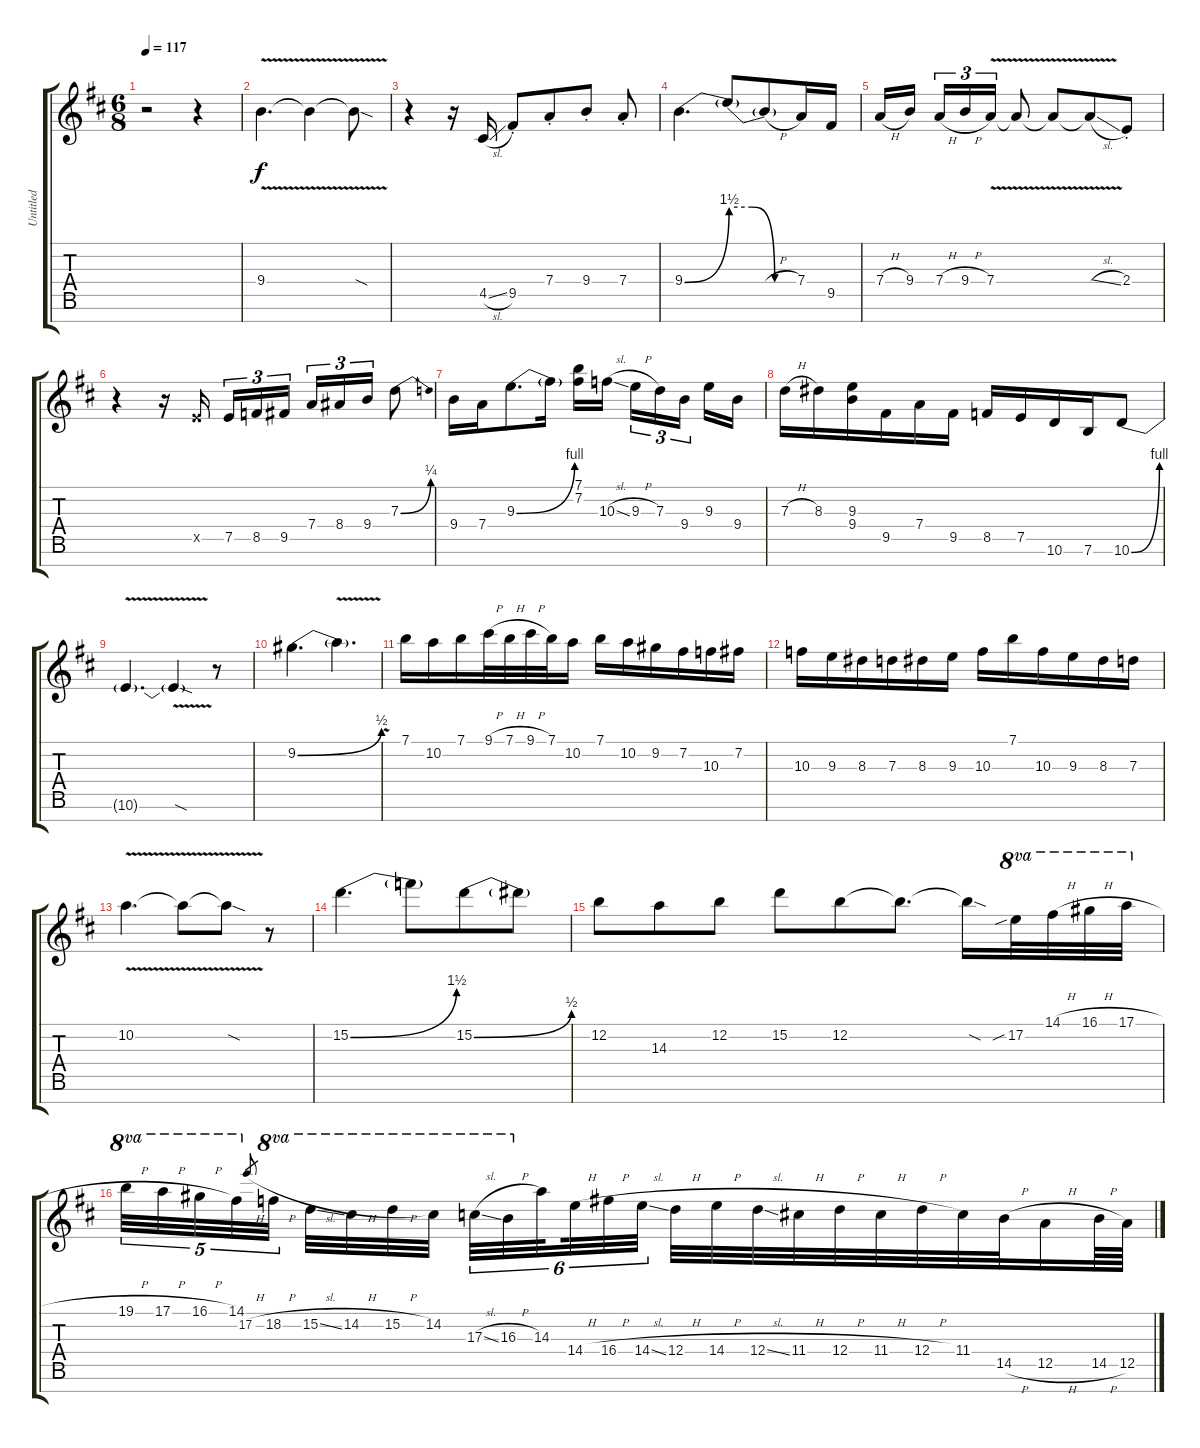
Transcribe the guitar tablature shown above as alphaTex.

\track ("Untitled" "Untitled") {instrument distortionguitar}
\staff {score tabs}
\tuning (E4 B3 G3 D3 A2 E2 B1) {hide}
\ts (6 8)
\tempo 117
\clef g2
\ks d
r.2{dy f} r.4 |
9.4{v}.4{d} 9.4{v t}.4 9.4{sod t}.8 |
r.4 r.16 4.5{sl}.16 9.5{st}.8 7.4{st}.8 9.4{st}.8 7.4{st}.8 |
9.4{be (bend 0 0 60 6)}.4{d} 9.4{be (custom 0 6 20 6 40 0 60 0) t}.8 9.4{h t}.8 7.4.16 9.5.16 |
7.4{h}.16 9.4.16{beam splitsecondary} 7.4{h}.16{tu (3 2)} 9.4{h}.16{tu (3 2)} 7.4{v}.16{tu (3 2)} 7.4{v t}.8 7.4{v t}.8 7.4{sl t}.8 2.4{st}.8 |
r.4 r.16 7.5{x}.16 7.5.16{tu (3 2)} 8.5.16{tu (3 2)} 9.5.16{tu (3 2) beam splitsecondary} 7.4.16{tu (3 2)} 8.4.16{tu (3 2)} 9.4.16{tu (3 2)} 7.3{be (bend 0 0 60 1)}.8 |
9.4.16 7.4.16 9.3{be (bend 0 0 60 4)}.8{d} 9.3{t}.16 (7.1 7.2).16 10.3{sl}.16{beam splitsecondary} 9.3{h}.16{tu (3 2)} 7.3.16{tu (3 2)} 9.4.16{tu (3 2) beam splitsecondary} 9.3.16 9.4.16 |
7.3{h}.16 8.3.16 (9.3 9.4).16 9.5.16 7.4.16 9.5.16 8.5.16 7.5.16 10.6.16 7.6.16 10.6{be (bend 0 0 60 4)}.8 |
10.6{v t}.4{d} 10.6{sod t}.4 r.8 |
9.2{be (bend 0 0 60 2)}.4{d} 9.2{v t}.4{d} |
7.1.16 10.2.16 7.1.16 9.1{h}.32 7.1{h}.32 9.1{h}.32 7.1.32 10.2.16 7.1.16 10.2.16 9.2.16 7.2.16 10.3.16 7.2.16 |
10.3.16 9.3.16 8.3.16 7.3.16 8.3.16 9.3.16 10.3.16 7.1.16 10.3.16 9.3.16 8.3.16 7.3.16 |
10.2{v}.4{d} 10.2{v t}.8 10.2{sod t}.8 r.8 |
15.2{be (bend 0 0 60 6)}.4{d} 15.2{t}.8 15.2{be (bend 0 0 60 2)}.8 15.2{t}.8 |
12.2.8 14.3.8 12.2.8 15.2.8 12.2.8 12.2{t}.8{d} 12.2{sod t}.16 17.2{sib}.32{ot 8va} 14.1{h}.32{ot 8va} 16.1{h}.32{ot 8va} 17.1{h}.32{ot 8va} |
19.1{h}.32{tu (5 4) ot 8va} 17.1{h}.32{tu (5 4) ot 8va} 16.1{h}.32{tu (5 4) ot 8va} 14.1.32{tu (5 4) ot 8va} 17.2{h}.8{gr} 18.2{h}.32{tu (5 4) ot 8va beam splitsecondary} 15.2{sl}.32{ot 8va} 14.2{h}.32{ot 8va} 15.2{h}.32{ot 8va} 14.2.32{ot 8va beam splitsecondary} 17.3{sl}.32{tu (6 4) ot 8va} 16.3{h}.32{tu (6 4) ot 8va} 14.3.32{tu (6 4) beam splitsecondary} 14.4{h}.32{tu (6 4)} 16.4{h}.32{tu (6 4)} 14.4{sl}.32{tu (6 4)} 12.4{h}.32 14.4{h}.32 12.4{sl}.32 11.4{h}.32 12.4{h}.32 11.4{h}.32 12.4{h}.32 11.4.32 14.5{h}.32 12.5{h}.16 14.5{h}.64 12.5{h}.64
